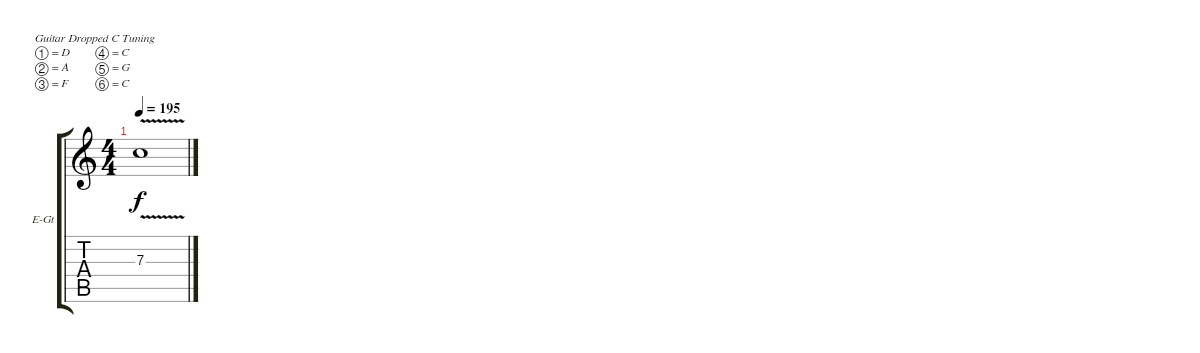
\defaultSystemsLayout 4
\bracketExtendMode groupsimilarinstruments
\firstSystemTrackNameOrientation horizontal
\otherSystemsTrackNameOrientation horizontal
\track ("Electric Guitar" "E-Gt") {instrument distortionguitar}
\staff {score tabs}
\tuning (D4 A3 F3 C3 G2 C2)
\ts (4 4)
\tempo 195
\clef g2
\ks c
7.3{v}.1{dy f}
